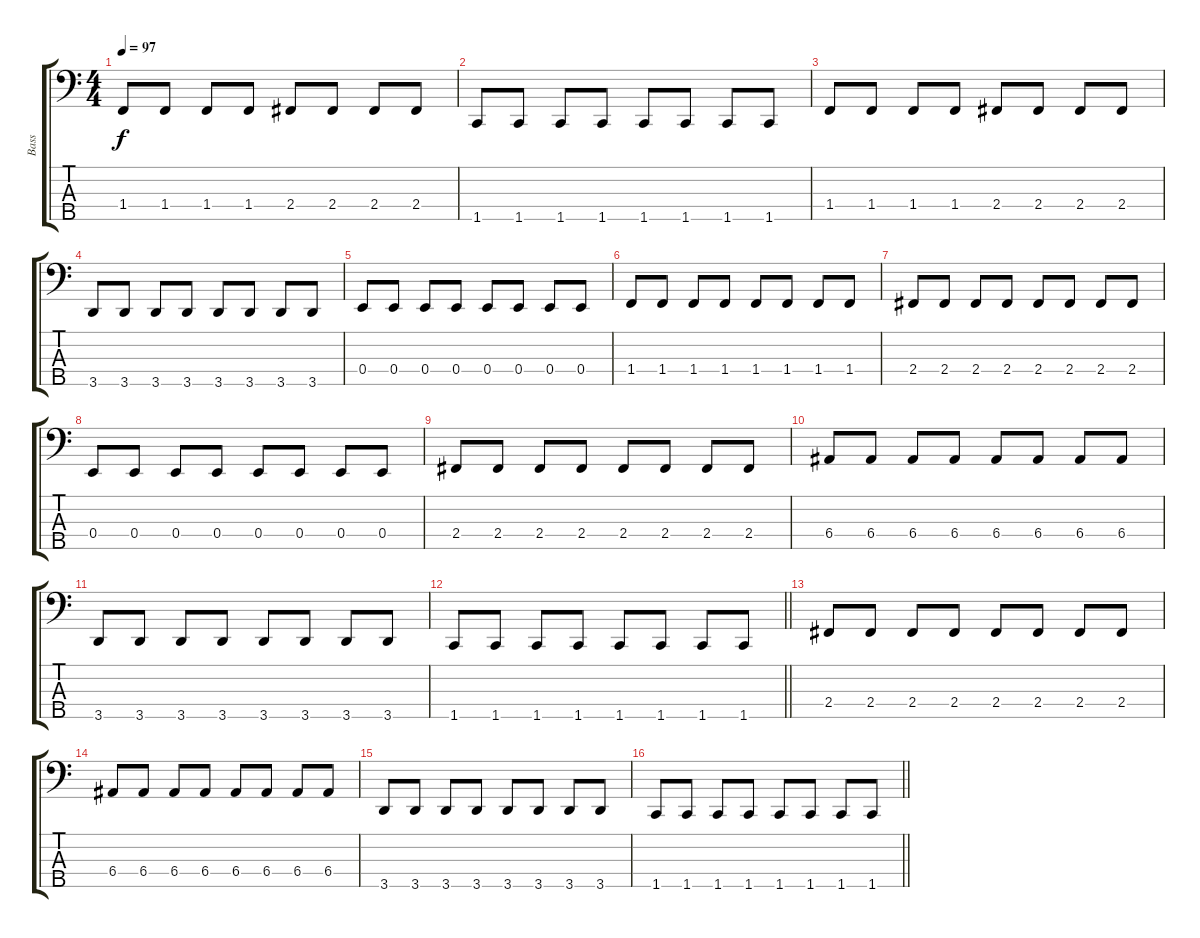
\track ("Bass" "Bass") {instrument electricbassfinger}
\staff {score tabs}
\tuning (G2 D2 A1 E1 B0) {hide}
\ts (4 4)
\tempo 97
\clef f4
\ks c
1.4.8{dy f} 1.4.8 1.4.8 1.4.8 2.4.8 2.4.8 2.4.8 2.4.8 |
1.5.8 1.5.8 1.5.8 1.5.8 1.5.8 1.5.8 1.5.8 1.5.8 |
1.4.8 1.4.8 1.4.8 1.4.8 2.4.8 2.4.8 2.4.8 2.4.8 |
3.5.8 3.5.8 3.5.8 3.5.8 3.5.8 3.5.8 3.5.8 3.5.8 |
0.4.8 0.4.8 0.4.8 0.4.8 0.4.8 0.4.8 0.4.8 0.4.8 |
1.4.8 1.4.8 1.4.8 1.4.8 1.4.8 1.4.8 1.4.8 1.4.8 |
2.4.8 2.4.8 2.4.8 2.4.8 2.4.8 2.4.8 2.4.8 2.4.8 |
0.4.8 0.4.8 0.4.8 0.4.8 0.4.8 0.4.8 0.4.8 0.4.8 |
2.4.8 2.4.8 2.4.8 2.4.8 2.4.8 2.4.8 2.4.8 2.4.8 |
6.4.8 6.4.8 6.4.8 6.4.8 6.4.8 6.4.8 6.4.8 6.4.8 |
3.5.8 3.5.8 3.5.8 3.5.8 3.5.8 3.5.8 3.5.8 3.5.8 |
\barLineRight lightlight
1.5.8 1.5.8 1.5.8 1.5.8 1.5.8 1.5.8 1.5.8 1.5.8 |
2.4.8 2.4.8 2.4.8 2.4.8 2.4.8 2.4.8 2.4.8 2.4.8 |
6.4.8 6.4.8 6.4.8 6.4.8 6.4.8 6.4.8 6.4.8 6.4.8 |
3.5.8 3.5.8 3.5.8 3.5.8 3.5.8 3.5.8 3.5.8 3.5.8 |
\barLineRight lightlight
1.5.8 1.5.8 1.5.8 1.5.8 1.5.8 1.5.8 1.5.8 1.5.8
